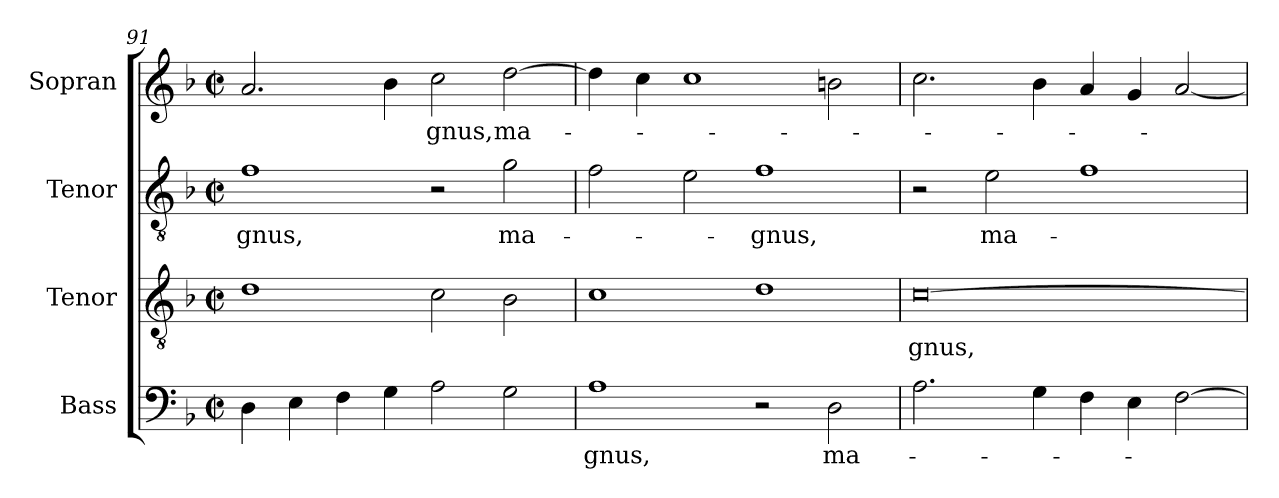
**kern	**text	**kern	**text	**kern	**text	**kern	**text
*part4	*part4	*part3	*part3	*part2	*part2	*part1	*part1
*staff4	*staff4	*staff3	*staff3	*staff2	*staff2	*staff1	*staff1
*I"Bass	*	*I"Tenor	*	*I"Tenor	*	*I"Sopran	*
*	*	*I'Tenor	*	*	*	*	*
*clefF4	*	*clefGv2	*	*clefGv2	*	*clefG2	*
*	*	*ITrd7c12	*	*ITrd7c12	*	*	*
*k[b-]	*	*k[b-]	*	*k[b-]	*	*k[b-]	*
*F:	*	*F:	*	*F:	*	*F:	*
*M2/2	*	*M2/2	*	*M2/2	*	*M2/2	*
*met(c|)	*	*met(c|)	*	*met(c|)	*	*met(c|)	*
=91	=91	=91	=91	=91	=91	=91	=91
!	!	!	!	!	!LO:LY:b:color=#000000	!	!
4Di\	.	1Di	.	1Fi	-gnus,	2.ai/	.
4Ei\	.	.	.	.	.	.	.
4Fi\	.	.	.	.	.	.	.
4Gi\	.	.	.	.	.	4b-i\	.
!	!	!	!	!	!	!	!LO:LY:b:color=#000000
2Ai\	.	2Ci\	.	2r	.	2cci\	-gnus,
!	!	!	!	!	!LO:LY:b:color=#000000	!	!
!	!	!	!	!	!	!	!LO:LY:b:color=#000000
2Gi\	.	2BB-i\	.	2Gi\	ma-	[>2ddi\	ma-
=92	=92	=92	=92	=92	=92	=92	=92
!	!LO:LY:b:color=#000000	!	!	!	!	!	!
1Ai	-gnus,	1Ci	.	2Fi\	.	4ddi\]	.
.	.	.	.	.	.	4cci\	.
.	.	.	.	2Ei\	.	1cci	.
!	!	!	!	!	!LO:LY:b:color=#000000	!	!
2r	.	1Di	.	1Fi	-gnus,	.	.
!	!LO:LY:b:color=#000000	!	!	!	!	!	!
2Di\	ma-	.	.	.	.	2bni\	.
=93	=93	=93	=93	=93	=93	=93	=93
!	!	!	!LO:LY:b:color=#000000	!	!	!	!
2.Ai\	.	[>0Ci	-gnus,	2r	.	2.cci\	.
!	!	!	!	!	!LO:LY:b:color=#000000	!	!
.	.	.	.	2Ei\	ma-	.	.
4Gi\	.	.	.	.	.	4b-i\	.
4Fi\	.	.	.	1Fi	.	4ai/	.
4Ei\	.	.	.	.	.	4gi/	.
[>2Fi\	.	.	.	.	.	[<2ai/	.
=	=	=	=	=	=	=	=
*-	*-	*-	*-	*-	*-	*-	*-
